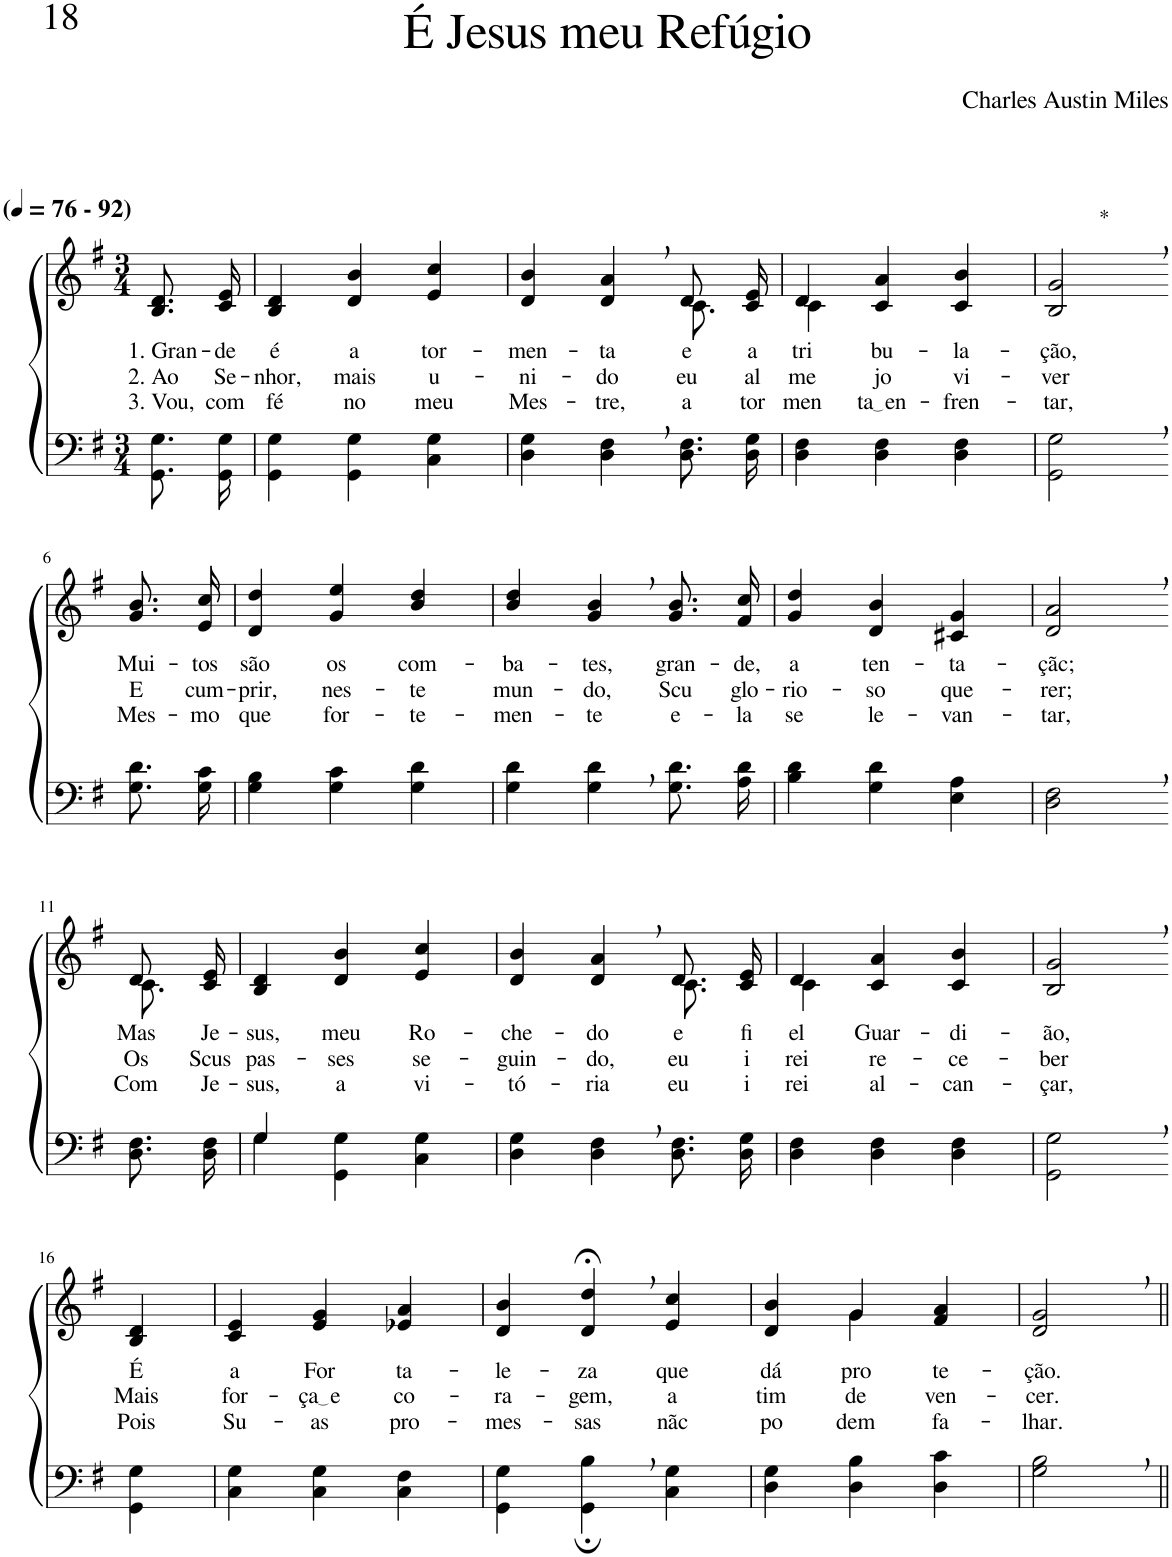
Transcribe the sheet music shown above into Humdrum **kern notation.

**kern	**kern	**text	**text	**text
*part2	*part1	*part1	*part1	*part1
*staff2	*staff1	*staff1	*staff1	*staff1
*I"Parte III e IV	*I"Parte I e II	*	*	*
*clefF4	*clefG2	*	*	*
*k[f#]	*k[f#]	*	*	*
*M3/4	*M3/4	*	*	*
*MM76	*MM76	*	*	*
=1	=1	=1	=1	=1
!	!LO:TX:a:B:t=(	!	!	!
!	!LO:TX:a:B:t=- 92)	!	!	!
!	!	!LO:LY:b	!LO:LY:b	!LO:LY:b
8.GG/ 8.G/L	8.B/ 8.d/L	1. Gran-	2. Ao	3. Vou,
!	!	!LO:LY:b	!LO:LY:b	!LO:LY:b
16GG/ 16G/Jk	16c/ 16e/Jk	-de	Se-	com
=2	=2	=2	=2	=2
!	!	!LO:LY:b	!LO:LY:b	!LO:LY:b
4GG\ 4G\	4B/ 4d/	é	-nhor,	fé
!	!	!LO:LY:b	!LO:LY:b	!LO:LY:b
4GG\ 4G\	4d/ 4b/	a	mais	no
!	!	!LO:LY:b	!LO:LY:b	!LO:LY:b
4C\ 4G\	4e/ 4cc/	tor-	u-	meu
=3	=3	=3	=3	=3
!	!	!LO:LY:b	!LO:LY:b	!LO:LY:b
*	*^	*	*	*
4D\ 4G\	4d/ 4b/	2ryy	-men-	-ni-	Mes-
!	!	!	!LO:LY:b	!LO:LY:b	!LO:LY:b
4D\, 4F#\,	4d/, 4a/,	.	-ta	-do	-tre,
!	!	!	!LO:LY:b	!LO:LY:b	!LO:LY:b
8.D\ 8.F#\L	8.c/L	8d/	e	eu	a
.	.	8ryy	.	.	.
!	!	!	!LO:LY:b	!LO:LY:b	!LO:LY:b
16D\ 16G\Jk	16c/ 16e/Jk	.	a	al-	tor-
=4	=4	=4	=4	=4	=4
!	!	!	!LO:LY:b	!LO:LY:b	!LO:LY:b
4D\ 4F#\	4d/	4c\	tri-	-me-	-men-
!	!	!	!LO:LY:b	!LO:LY:b	!LO:LY:b
4D\ 4F#\	4c/ 4a/	2ryy	-bu-	-jo	ta en
!	!	!	!LO:LY:b	!LO:LY:b	!LO:LY:b
4D\ 4F#\	4c/ 4b/	.	-la-	vi-	-fren-
*	*v	*v	*	*	*
=5	=5	=5	=5	=5
!	!LO:TX:a:t=*	!	!	!
!	!	!LO:LY:b	!LO:LY:b	!LO:LY:b
2GG\, 2G\,	2B/, 2g/,	-ção,	-ver	-tar,
!!LO:LB:g=z
=6-	=6-	=6-	=6-	=6-
!	!	!LO:LY:b	!LO:LY:b	!LO:LY:b
8.G\ 8.d\L	8.g/ 8.b/L	Mui-	E	Mes-
!	!	!LO:LY:b	!LO:LY:b	!LO:LY:b
16G\ 16c\Jk	16e/ 16cc/Jk	-tos	cum-	-mo
=7	=7	=7	=7	=7
!	!	!LO:LY:b	!LO:LY:b	!LO:LY:b
4G\ 4B\	4d/ 4dd/	são	-prir,	que
!	!	!LO:LY:b	!LO:LY:b	!LO:LY:b
4G\ 4c\	4g/ 4ee/	os	nes-	for-
!	!	!LO:LY:b	!LO:LY:b	!LO:LY:b
4G\ 4d\	4b/ 4dd/	com-	-te	-te-
=8	=8	=8	=8	=8
!	!	!LO:LY:b	!LO:LY:b	!LO:LY:b
4G\ 4d\	4b/ 4dd/	-ba-	mun-	-men-
!	!	!LO:LY:b	!LO:LY:b	!LO:LY:b
4G\, 4d\,	4g/, 4b/,	-tes,	-do,	-te
!	!	!LO:LY:b	!LO:LY:b	!LO:LY:b
8.G\ 8.d\L	8.g/ 8.b/L	gran-	Scu	e-
!	!	!LO:LY:b	!LO:LY:b	!LO:LY:b
16A\ 16d\Jk	16f#/ 16cc/Jk	-de,	glo-	-la
=9	=9	=9	=9	=9
!	!	!LO:LY:b	!LO:LY:b	!LO:LY:b
4B\ 4d\	4g/ 4dd/	a	-rio-	se
!	!	!LO:LY:b	!LO:LY:b	!LO:LY:b
4G\ 4d\	4d/ 4b/	ten-	-so	le-
!	!	!LO:LY:b	!LO:LY:b	!LO:LY:b
4E\ 4A\	4c#X/ 4g/	-ta-	que-	-van-
=10	=10	=10	=10	=10
!	!	!LO:LY:b	!LO:LY:b	!LO:LY:b
2D\, 2F#\,	2d/, 2a/,	-çãc;	-rer;	-tar,-
!!LO:LB:g=z
=11-	=11-	=11-	=11-	=11-
*	*^	*	*	*
!	!	!	!LO:LY:b	!LO:LY:b	!LO:LY:b
8.D\ 8.F#\L	8d/	8.c/L	Mas	Os	-Com
.	8ryy	.	.	.	.
!	!	!	!LO:LY:b	!LO:LY:b	!LO:LY:b
16D\ 16F#\Jk	.	16c/ 16e/Jk	Je-	Scus	Je-
=12	=12	=12	=12	=12	=12
*^	*	*	*	*	*
!	!	!	!	!LO:LY:b	!LO:LY:b	!LO:LY:b
*	*	*v	*v	*	*	*
4G/	4G\	4B/ 4d/	-sus,	pas-	-sus,
!	!	!	!LO:LY:b	!LO:LY:b	!LO:LY:b
2ryy	4GG\ 4G\	4d/ 4b/	meu	-ses	a
!	!	!	!LO:LY:b	!LO:LY:b	!LO:LY:b
.	4C\ 4G\	4e/ 4cc/	Ro-	se-	vi-
=13	=13	=13	=13	=13	=13
!	!	!	!LO:LY:b	!LO:LY:b	!LO:LY:b
*v	*v	*^	*	*	*
4D\ 4G\	4d/ 4b/	2ryy	-che-	-guin-	-tó-
!	!	!	!LO:LY:b	!LO:LY:b	!LO:LY:b
4D\, 4F#\,	4d/, 4a/,	.	-do	-do,	-ria
!	!	!	!LO:LY:b	!LO:LY:b	!LO:LY:b
8.D\ 8.F#\L	8.d/L	8.c\	e	eu	eu
!	!	!	!LO:LY:b	!LO:LY:b	!LO:LY:b
16D\ 16G\Jk	16c/ 16e/Jk	16ryy	fi-	i-	i-
=14	=14	=14	=14	=14	=14
!	!	!	!LO:LY:b	!LO:LY:b	!LO:LY:b
4D\ 4F#\	4d/	4c\	-el	-rei	-rei
!	!	!	!LO:LY:b	!LO:LY:b	!LO:LY:b
4D\ 4F#\	4c/ 4a/	2ryy	Guar-	re-	al-
!	!	!	!LO:LY:b	!LO:LY:b	!LO:LY:b
4D\ 4F#\	4c/ 4b/	.	-di-	-ce-	-can-
*	*v	*v	*	*	*
=15	=15	=15	=15	=15
!	!	!LO:LY:b	!LO:LY:b	!LO:LY:b
2GG\, 2G\,	2B/, 2g/,	-ão,	-ber	-çar,
!!LO:LB:g=z
=16-	=16-	=16-	=16-	=16-
!	!	!LO:LY:b	!LO:LY:b	!LO:LY:b
4GG\ 4G\	4B/ 4d/	É	Mais	Pois
=17	=17	=17	=17	=17
!	!	!LO:LY:b	!LO:LY:b	!LO:LY:b
4C\ 4G\	4c/ 4e/	a	for-	Su-
!	!	!LO:LY:b	!LO:LY:b	!LO:LY:b
4C\ 4G\	4e/ 4g/	For	ça e	-as
!	!	!LO:LY:b	!LO:LY:b	!LO:LY:b
4C\ 4F#\	4e-X/ 4a/	ta-	co-	pro-
=18	=18	=18	=18	=18
!	!	!LO:LY:b	!LO:LY:b	!LO:LY:b
4GG\ 4G\	4d/ 4b/	-le-	-ra-	-mes-
!	!	!LO:LY:b	!LO:LY:b	!LO:LY:b
4GG\;, 4B\;,	4d/;<, 4dd/;<,	-za	-gem,	-sas
!	!	!LO:LY:b	!LO:LY:b	!LO:LY:b
4C\ 4G\	4e/ 4cc/	que	a	nãc
=19	=19	=19	=19	=19
*	*^	*	*	*
!	!	!	!LO:LY:b	!LO:LY:b	!LO:LY:b
4D\ 4G\	4ryy	4d/ 4b/	dá	tim	po-
!	!	!	!LO:LY:b	!LO:LY:b	!LO:LY:b
4D\ 4B\	4g\	4g/	pro-	de	-dem
!	!	!	!LO:LY:b	!LO:LY:b	!LO:LY:b
4D\ 4c\	4ryy	4f#/ 4a/	-te-	ven-	fa-
=20	=20	=20	=20	=20	=20
!	!	!	!LO:LY:b	!LO:LY:b	!LO:LY:b
*	*v	*v	*	*	*
2G\, 2B\,	2d/, 2g/,	-ção.	-cer.	-lhar.
=||	=||	=||	=||	=||
*-	*-	*-	*-	*-
